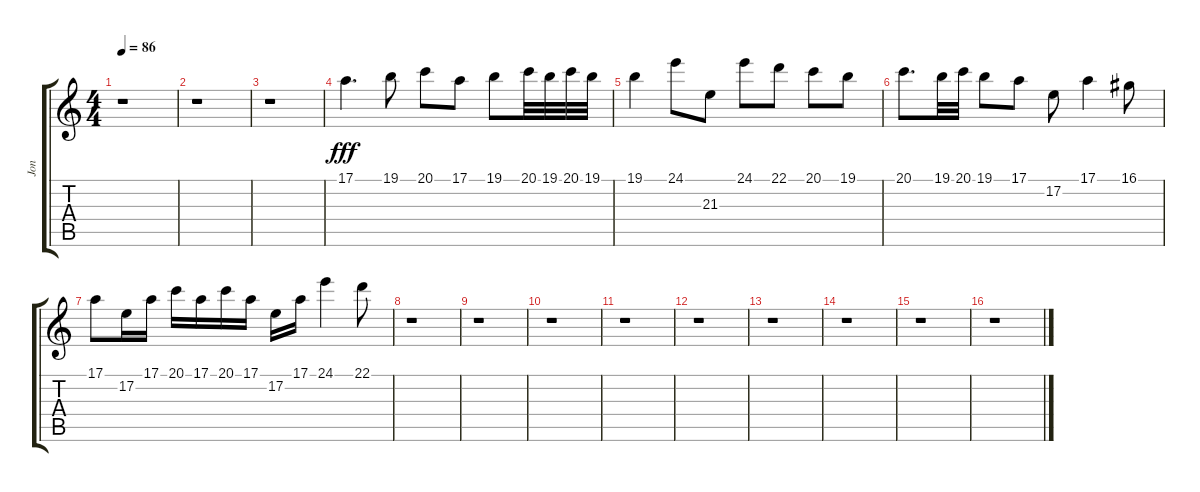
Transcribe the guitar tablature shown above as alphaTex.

\track ("Jon" "Jon") {instrument drawbarorgan}
\staff {score tabs}
\tuning (E4 B3 G3 D3 A2 E2) {hide}
\ts (4 4)
\tempo 86
\clef g2
\ks c
r.1{dy fff} |
r.1 |
r.1 |
17.1.4{d volume 12 balance 2} 19.1.8 20.1.8 17.1.8 19.1.8 20.1.32 19.1.32 20.1.32 19.1.32 |
19.1.4 24.1.8 21.3.8 24.1.8 22.1.8 20.1.8 19.1.8 |
20.1.8{d} 19.1.32 20.1.32 19.1.8 17.1.8 17.2.8 17.1.4 16.1.8 |
17.1.8 17.2.16 17.1.16 20.1.16 17.1.16 20.1.16 17.1.16 17.2.16 17.1.16 24.1.4 22.1.8 |
r.1 |
r.1 |
r.1 |
r.1 |
r.1 |
r.1 |
r.1 |
r.1 |
r.1
